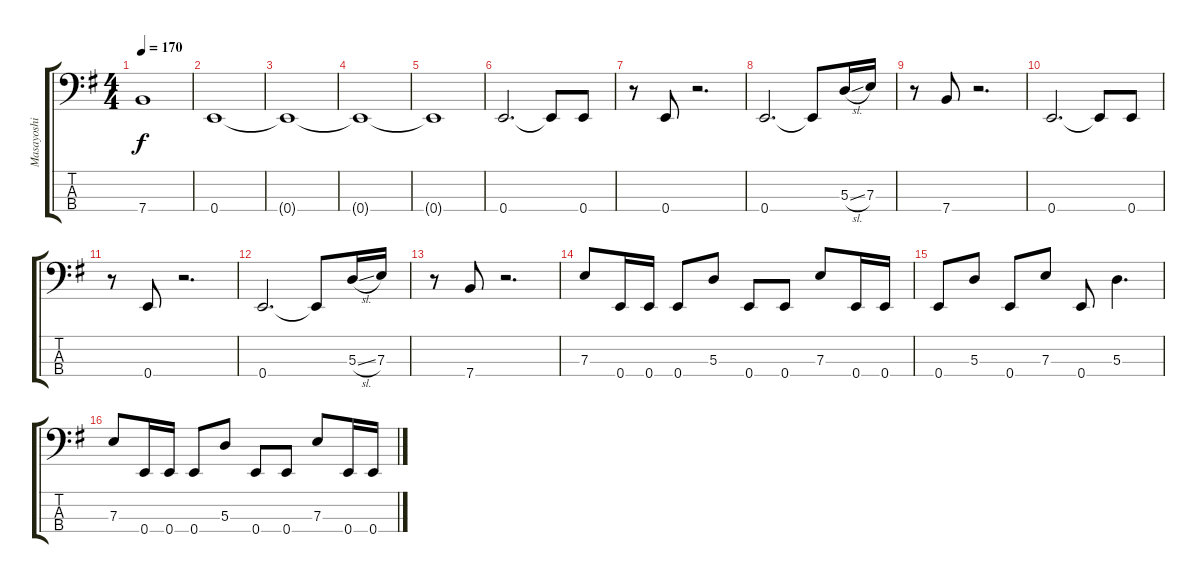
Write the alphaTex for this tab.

\track ("Masayoshi Yamashita" "Masayoshi ") {instrument electricbassfinger}
\staff {score tabs}
\tuning (G2 D2 A1 E1) {hide}
\ts (4 4)
\tempo 170
\clef f4
\ks eminor
7.4.1{dy f} |
0.4.1 |
0.4{t}.1 |
0.4{t}.1 |
0.4{t}.1 |
0.4.2{d} 0.4{t}.8 0.4.8 |
r.8 0.4.8 r.2{d} |
0.4.2{d} 0.4{t}.8 5.3{sl}.16 7.3.16 |
r.8 7.4.8 r.2{d} |
0.4.2{d} 0.4{t}.8 0.4.8 |
r.8 0.4.8 r.2{d} |
0.4.2{d} 0.4{t}.8 5.3{sl}.16 7.3.16 |
r.8 7.4.8 r.2{d} |
7.3.8 0.4.16 0.4.16 0.4.8 5.3.8 0.4.8 0.4.8 7.3.8 0.4.16 0.4.16 |
0.4.8 5.3.8 0.4.8 7.3.8 0.4.8 5.3.4{d} |
7.3.8 0.4.16 0.4.16 0.4.8 5.3.8 0.4.8 0.4.8 7.3.8 0.4.16 0.4.16
